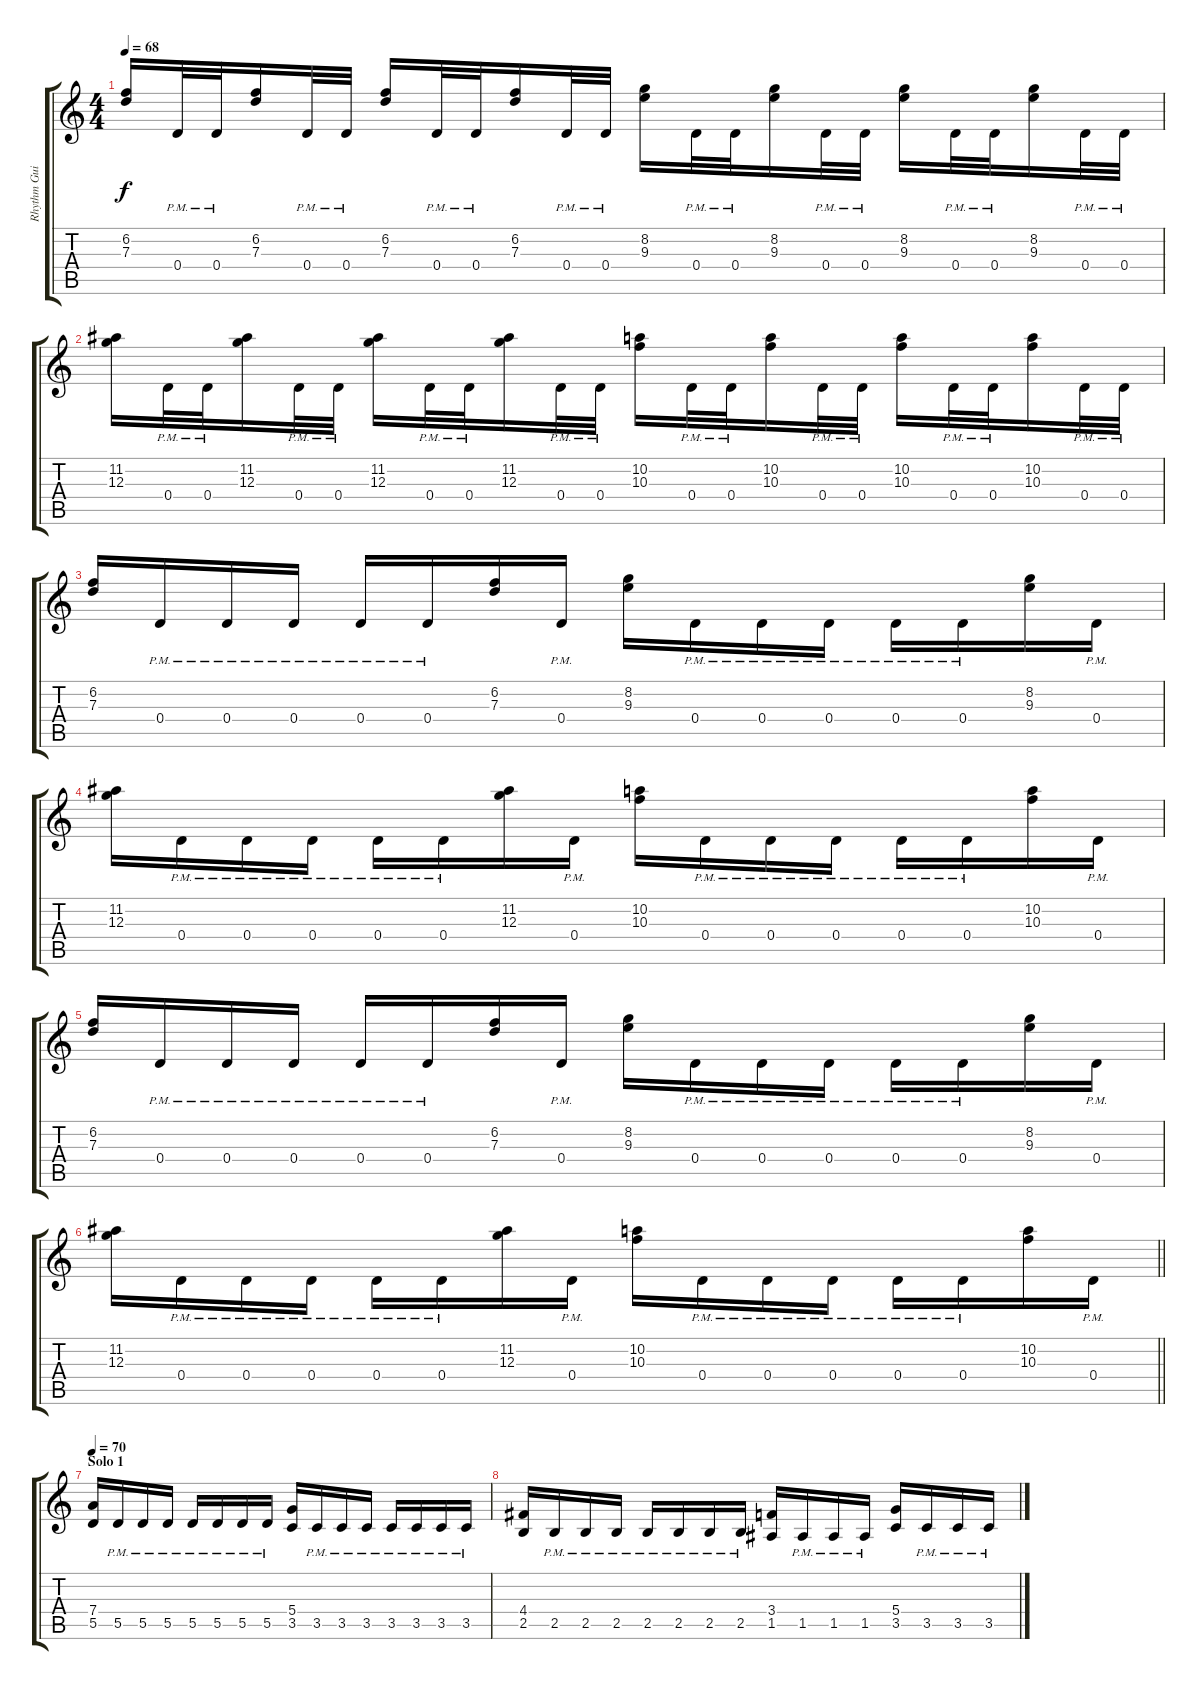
\track ("Rhythm Guitar" "Rhythm Gui") {instrument distortionguitar}
\staff {score tabs}
\tuning (E4 B3 G3 D3 A2 E2) {hide}
\ts (4 4)
\tempo 68
\clef g2
\ks c
(6.2 7.3).16{dy f} 0.4{pm}.32 0.4{pm}.32 (6.2 7.3).16 0.4{pm}.32 0.4{pm}.32 (6.2 7.3).16 0.4{pm}.32 0.4{pm}.32 (6.2 7.3).16 0.4{pm}.32 0.4{pm}.32 (8.2 9.3).16 0.4{pm}.32 0.4{pm}.32 (8.2 9.3).16 0.4{pm}.32 0.4{pm}.32 (8.2 9.3).16 0.4{pm}.32 0.4{pm}.32 (8.2 9.3).16 0.4{pm}.32 0.4{pm}.32 |
(11.2 12.3).16 0.4{pm}.32 0.4{pm}.32 (11.2 12.3).16 0.4{pm}.32 0.4{pm}.32 (11.2 12.3).16 0.4{pm}.32 0.4{pm}.32 (11.2 12.3).16 0.4{pm}.32 0.4{pm}.32 (10.2 10.3).16 0.4{pm}.32 0.4{pm}.32 (10.2 10.3).16 0.4{pm}.32 0.4{pm}.32 (10.2 10.3).16 0.4{pm}.32 0.4{pm}.32 (10.2 10.3).16 0.4{pm}.32 0.4{pm}.32 |
(6.2 7.3).16 0.4{pm}.16 0.4{pm}.16 0.4{pm}.16 0.4{pm}.16 0.4{pm}.16 (6.2 7.3).16 0.4{pm}.16 (8.2 9.3).16 0.4{pm}.16 0.4{pm}.16 0.4{pm}.16 0.4{pm}.16 0.4{pm}.16 (8.2 9.3).16 0.4{pm}.16 |
(11.2 12.3).16 0.4{pm}.16 0.4{pm}.16 0.4{pm}.16 0.4{pm}.16 0.4{pm}.16 (11.2 12.3).16 0.4{pm}.16 (10.2 10.3).16 0.4{pm}.16 0.4{pm}.16 0.4{pm}.16 0.4{pm}.16 0.4{pm}.16 (10.2 10.3).16 0.4{pm}.16 |
(6.2 7.3).16 0.4{pm}.16 0.4{pm}.16 0.4{pm}.16 0.4{pm}.16 0.4{pm}.16 (6.2 7.3).16 0.4{pm}.16 (8.2 9.3).16 0.4{pm}.16 0.4{pm}.16 0.4{pm}.16 0.4{pm}.16 0.4{pm}.16 (8.2 9.3).16 0.4{pm}.16 |
\barLineRight lightlight
(11.2 12.3).16 0.4{pm}.16 0.4{pm}.16 0.4{pm}.16 0.4{pm}.16 0.4{pm}.16 (11.2 12.3).16 0.4{pm}.16 (10.2 10.3).16 0.4{pm}.16 0.4{pm}.16 0.4{pm}.16 0.4{pm}.16 0.4{pm}.16 (10.2 10.3).16 0.4{pm}.16 |
\section ("" "Solo 1")
\tempo 70
(7.4 5.5).16 5.5{pm}.16 5.5{pm}.16 5.5{pm}.16 5.5{pm}.16 5.5{pm}.16 5.5{pm}.16 5.5{pm}.16 (5.4 3.5).16 3.5{pm}.16 3.5{pm}.16 3.5{pm}.16 3.5{pm}.16 3.5{pm}.16 3.5{pm}.16 3.5{pm}.16 |
(4.4 2.5).16 2.5{pm}.16 2.5{pm}.16 2.5{pm}.16 2.5{pm}.16 2.5{pm}.16 2.5{pm}.16 2.5{pm}.16 (3.4 1.5).16 1.5{pm}.16 1.5{pm}.16 1.5{pm}.16 (5.4 3.5).16 3.5{pm}.16 3.5{pm}.16 3.5{pm}.16
